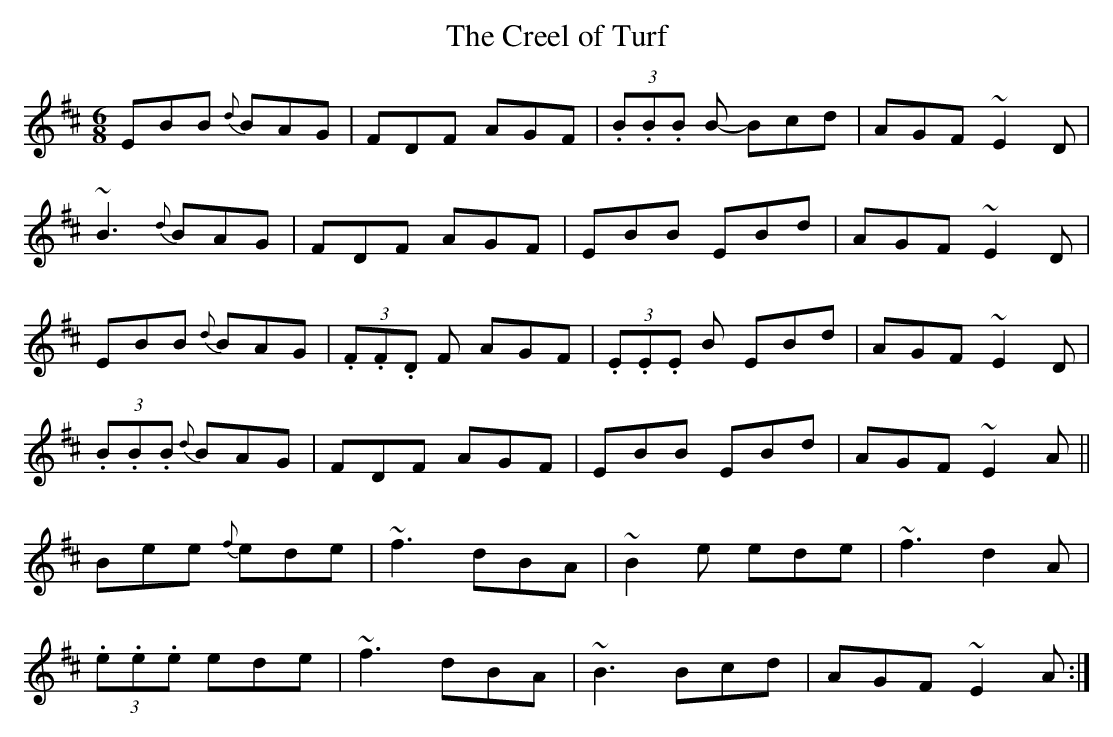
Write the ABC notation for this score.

X:1
T:Creel of Turf, The
M:6/8
L:1/8
K:D
EBB {d}BAG|FDF AGF|(3.B.B.B B -Bcd|AGF ~E2D|!
~B3 {d}BAG|FDF AGF|EBB EBd|AGF ~E2D|!
EBB {d}BAG|(3.F.F.D F AGF|(3.E.E.E B EBd|AGF ~E2D|!
+EB+ (3.B.B.B {d}BAG|FDF AGF|EBB EBd|AGF ~E2A||!
Bee {f}ede|~f3 dBA|~B2e ede|~f3 d2A|!
+EB+ (3.e.e.e ede|~f3 dBA|~B3 Bcd|AGF ~E2A:|!
